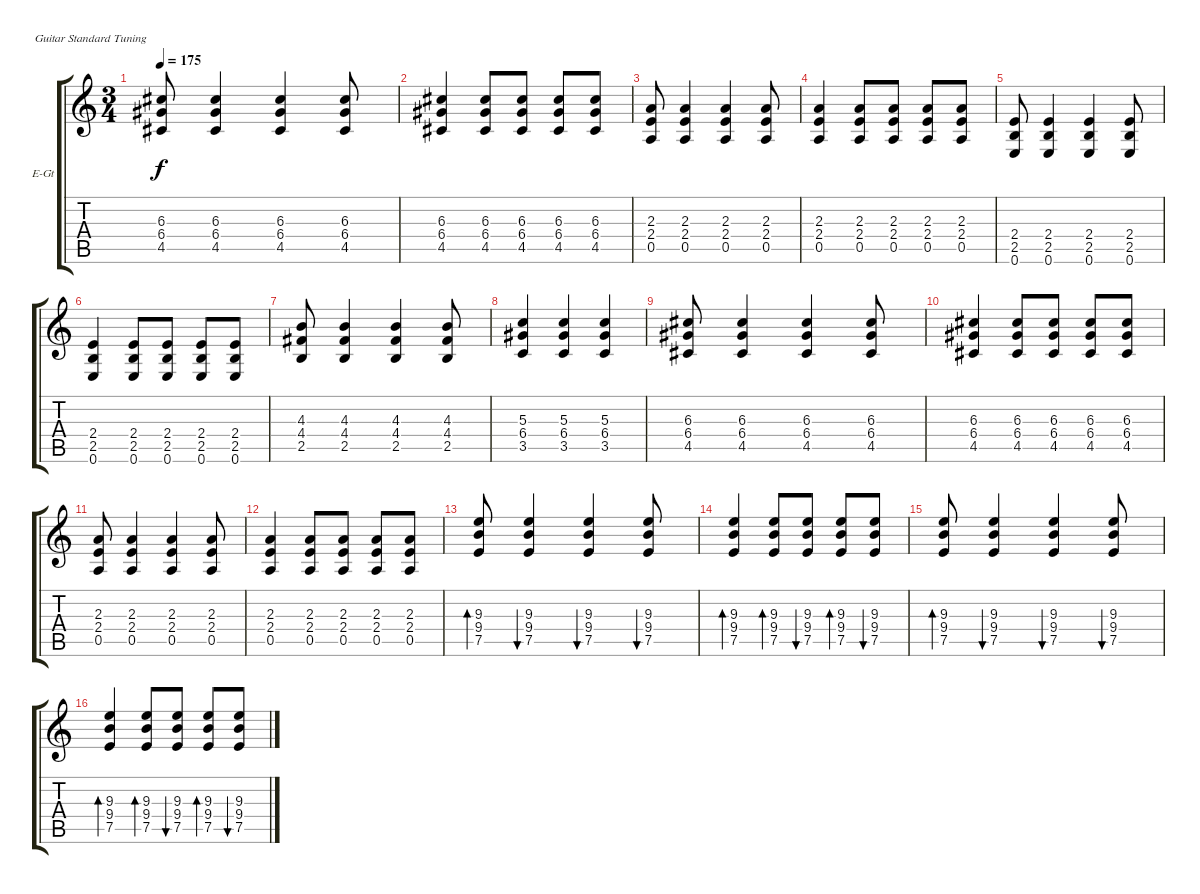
\bracketExtendMode groupsimilarinstruments
\firstSystemTrackNameOrientation horizontal
\otherSystemsTrackNameOrientation horizontal
\track ("Rhythm Guitar" "E-Gt") {instrument distortionguitar}
\staff {score tabs}
\tuning (E4 B3 G3 D3 A2 E2)
\ts (3 4)
\tempo 175
\clef g2
\ks c
(6.3 6.4 4.5).8{dy f} (6.3 6.4 4.5).4 (6.3 6.4 4.5).4 (6.3 6.4 4.5).8 |
(6.3 6.4 4.5).4 (6.3 6.4 4.5).8 (6.3 6.4 4.5).8 (6.3 6.4 4.5).8 (6.3 6.4 4.5).8 |
(2.3 2.4 0.5).8 (2.3 2.4 0.5).4 (2.3 2.4 0.5).4 (2.3 2.4 0.5).8 |
(2.3 2.4 0.5).4 (2.3 2.4 0.5).8 (2.3 2.4 0.5).8 (2.3 2.4 0.5).8 (2.3 2.4 0.5).8 |
(2.4 2.5 0.6).8 (2.4 2.5 0.6).4 (2.4 2.5 0.6).4 (2.4 2.5 0.6).8 |
(2.4 2.5 0.6).4 (2.4 2.5 0.6).8 (2.4 2.5 0.6).8 (2.4 2.5 0.6).8 (2.4 2.5 0.6).8 |
(4.3 4.4 2.5).8 (4.3 4.4 2.5).4 (4.3 4.4 2.5).4 (4.3 4.4 2.5).8 |
(5.3 6.4 3.5).4 (5.3 6.4 3.5).4 (5.3 6.4 3.5).4 |
(6.3 6.4 4.5).8 (6.3 6.4 4.5).4 (6.3 6.4 4.5).4 (6.3 6.4 4.5).8 |
(6.3 6.4 4.5).4 (6.3 6.4 4.5).8 (6.3 6.4 4.5).8 (6.3 6.4 4.5).8 (6.3 6.4 4.5).8 |
(2.3 2.4 0.5).8 (2.3 2.4 0.5).4 (2.3 2.4 0.5).4 (2.3 2.4 0.5).8 |
(2.3 2.4 0.5).4 (2.3 2.4 0.5).8 (2.3 2.4 0.5).8 (2.3 2.4 0.5).8 (2.3 2.4 0.5).8 |
(9.3 9.4 7.5).8{bd 60} (9.3 9.4 7.5).4{bu 60} (9.3 9.4 7.5).4{bu 60} (9.3 9.4 7.5).8{bu 60} |
(9.3 9.4 7.5).4{bd 60} (9.3 9.4 7.5).8{bd 60} (9.3 9.4 7.5).8{bu 60} (9.3 9.4 7.5).8{bd 60} (9.3 9.4 7.5).8{bu 60} |
(9.3 9.4 7.5).8{bd 60} (9.3 9.4 7.5).4{bu 60} (9.3 9.4 7.5).4{bu 60} (9.3 9.4 7.5).8{bu 60} |
(9.3 9.4 7.5).4{bd 60} (9.3 9.4 7.5).8{bd 60} (9.3 9.4 7.5).8{bu 60} (9.3 9.4 7.5).8{bd 60} (9.3 9.4 7.5).8{bu 60}
